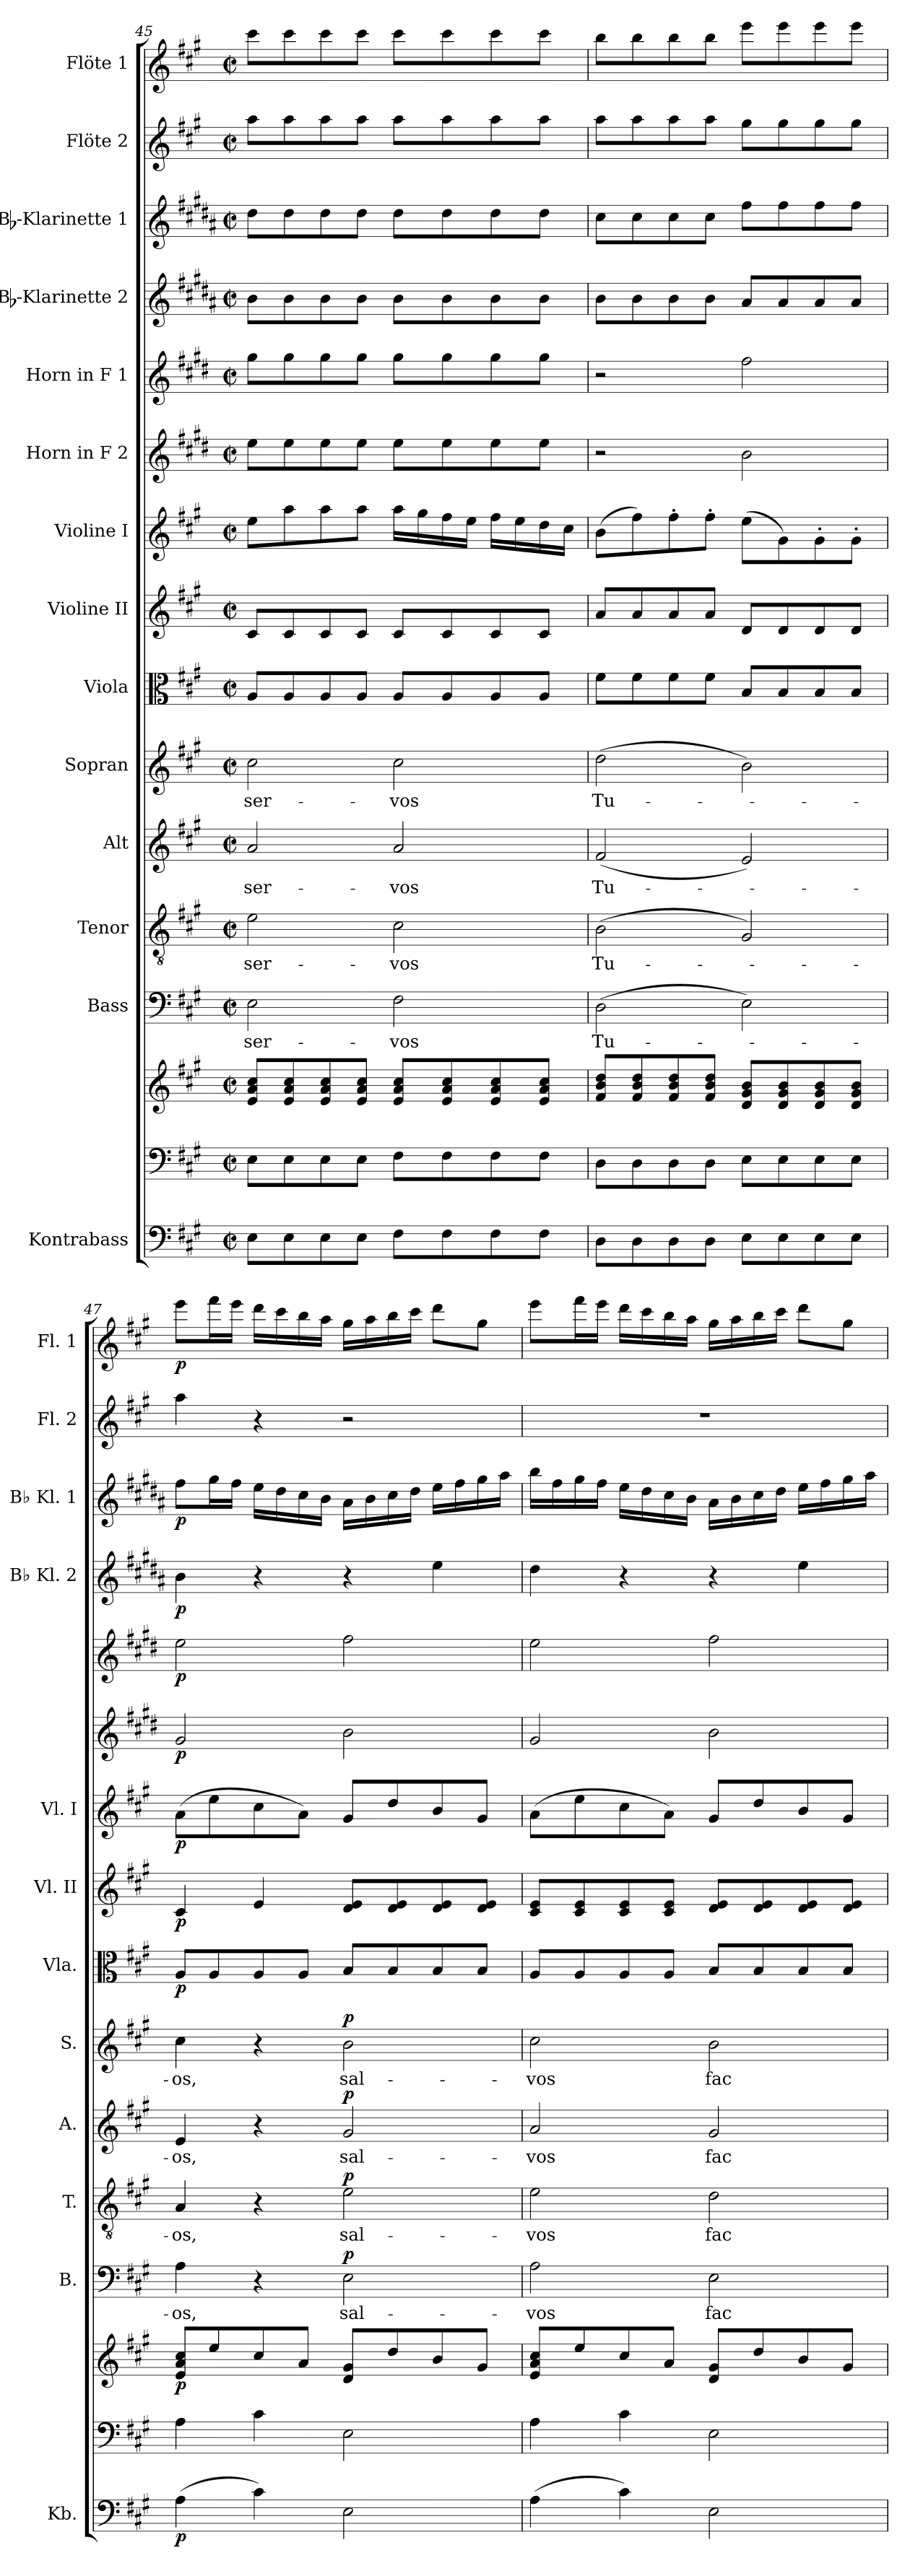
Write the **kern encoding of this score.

**kern	**dynam	**kern	**kern	**dynam	**kern	**text	**dynam	**kern	**text	**dynam	**kern	**text	**dynam	**kern	**text	**dynam	**kern	**dynam	**kern	**dynam	**kern	**dynam	**kern	**dynam	**kern	**dynam	**kern	**dynam	**kern	**dynam	**kern	**kern	**dynam
*part15	*part15	*part14	*part14	*part14	*part13	*part13	*part13	*part12	*part12	*part12	*part11	*part11	*part11	*part10	*part10	*part10	*part9	*part9	*part8	*part8	*part7	*part7	*part6	*part6	*part5	*part5	*part4	*part4	*part3	*part3	*part2	*part1	*part1
*staff16	*staff16	*staff15	*staff14	*staff14/15	*staff13	*staff13	*staff13	*staff12	*staff12	*staff12	*staff11	*staff11	*staff11	*staff10	*staff10	*staff10	*staff9	*staff9	*staff8	*staff8	*staff7	*staff7	*staff6	*staff6	*staff5	*staff5	*staff4	*staff4	*staff3	*staff3	*staff2	*staff1	*staff1
*I"Kontrabass	*	*	*	*	*I"Bass	*	*	*I"Tenor	*	*	*I"Alt	*	*	*I"Sopran	*	*	*I"Viola	*	*I"Violine II	*	*I"Violine I	*	*I"Horn in F 2	*	*I"Horn in F 1	*	*I"Bb-Klarinette 2	*	*I"Bb-Klarinette 1	*	*I"Flöte 2	*I"Flöte 1	*
*I'Kb.	*	*	*	*	*I'B.	*	*	*I'T.	*	*	*I'A.	*	*	*I'S.	*	*	*I'Vla.	*	*I'Vl. II	*	*I'Vl. I	*	*	*	*	*	*I'Bb Kl. 2	*	*I'Bb Kl. 1	*	*I'Fl. 2	*I'Fl. 1	*
*clefF4	*	*clefF4	*clefG2	*	*clefF4	*	*	*clefGv2	*	*	*clefG2	*	*	*clefG2	*	*	*clefC3	*	*clefG2	*	*clefG2	*	*clefG2	*	*clefG2	*	*clefG2	*	*clefG2	*	*clefG2	*clefG2	*
*ITrd7c12	*	*	*	*	*	*	*	*	*	*	*	*	*	*	*	*	*	*	*	*	*	*	*ITrd4c7	*	*ITrd4c7	*	*ITrd1c2	*	*ITrd1c2	*	*	*	*
*k[f#c#g#]	*	*k[f#c#g#]	*k[f#c#g#]	*	*k[f#c#g#]	*	*	*k[f#c#g#]	*	*	*k[f#c#g#]	*	*	*k[f#c#g#]	*	*	*k[f#c#g#]	*	*k[f#c#g#]	*	*k[f#c#g#]	*	*k[f#c#g#]	*	*k[f#c#g#]	*	*k[f#c#g#]	*	*k[f#c#g#]	*	*k[f#c#g#]	*k[f#c#g#]	*
*A:	*	*A:	*A:	*	*A:	*	*	*A:	*	*	*A:	*	*	*A:	*	*	*A:	*	*A:	*	*A:	*	*A:	*	*A:	*	*A:	*	*A:	*	*A:	*A:	*
*M2/2	*	*M2/2	*M2/2	*	*M2/2	*	*	*M2/2	*	*	*M2/2	*	*	*M2/2	*	*	*M2/2	*	*M2/2	*	*M2/2	*	*M2/2	*	*M2/2	*	*M2/2	*	*M2/2	*	*M2/2	*M2/2	*
*met(c|)	*	*met(c|)	*met(c|)	*	*met(c|)	*	*	*met(c|)	*	*	*met(c|)	*	*	*met(c|)	*	*	*met(c|)	*	*met(c|)	*	*met(c|)	*	*met(c|)	*	*met(c|)	*	*met(c|)	*	*met(c|)	*	*met(c|)	*met(c|)	*
=45	=45	=45	=45	=45	=45	=45	=45	=45	=45	=45	=45	=45	=45	=45	=45	=45	=45	=45	=45	=45	=45	=45	=45	=45	=45	=45	=45	=45	=45	=45	=45	=45	=45
!	!	!	!	!	!	!LO:LY:b	!	!	!LO:LY:b	!	!	!LO:LY:b	!	!	!LO:LY:b	!	!	!	!	!	!	!	!	!	!	!	!	!	!	!	!	!	!
8EE\L	.	8E\L	8e/ 8a/ 8cc#/L	.	2E\	ser-	.	2e\	ser-	.	2a/	ser-	.	2cc#\	ser-	.	8A/L	.	8c#/L	.	8ee\L	.	8a\L	.	8cc#\L	.	8a\L	.	8cc#\L	.	8aa\L	8ccc#\L	.
8EE\	.	8E\	8e/ 8a/ 8cc#/	.	.	.	.	.	.	.	.	.	.	.	.	.	8A/	.	8c#/	.	8aa\	.	8a\	.	8cc#\	.	8a\	.	8cc#\	.	8aa\	8ccc#\	.
8EE\	.	8E\	8e/ 8a/ 8cc#/	.	.	.	.	.	.	.	.	.	.	.	.	.	8A/	.	8c#/	.	8aa\	.	8a\	.	8cc#\	.	8a\	.	8cc#\	.	8aa\	8ccc#\	.
8EE\J	.	8E\J	8e/ 8a/ 8cc#/J	.	.	.	.	.	.	.	.	.	.	.	.	.	8A/J	.	8c#/J	.	8aa\J	.	8a\J	.	8cc#\J	.	8a\J	.	8cc#\J	.	8aa\J	8ccc#\J	.
!	!	!	!	!	!	!LO:LY:b	!	!	!LO:LY:b	!	!	!LO:LY:b	!	!	!LO:LY:b	!	!	!	!	!	!	!	!	!	!	!	!	!	!	!	!	!	!
8FF#\L	.	8F#\L	8e/ 8a/ 8cc#/L	.	2F#\	-vos	.	2c#\	-vos	.	2a/	-vos	.	2cc#\	-vos	.	8A/L	.	8c#/L	.	16aa\LL	.	8a\L	.	8cc#\L	.	8a\L	.	8cc#\L	.	8aa\L	8ccc#\L	.
.	.	.	.	.	.	.	.	.	.	.	.	.	.	.	.	.	.	.	.	.	16gg#\	.	.	.	.	.	.	.	.	.	.	.	.
8FF#\	.	8F#\	8e/ 8a/ 8cc#/	.	.	.	.	.	.	.	.	.	.	.	.	.	8A/	.	8c#/	.	16ff#\	.	8a\	.	8cc#\	.	8a\	.	8cc#\	.	8aa\	8ccc#\	.
.	.	.	.	.	.	.	.	.	.	.	.	.	.	.	.	.	.	.	.	.	16ee\JJ	.	.	.	.	.	.	.	.	.	.	.	.
8FF#\	.	8F#\	8e/ 8a/ 8cc#/	.	.	.	.	.	.	.	.	.	.	.	.	.	8A/	.	8c#/	.	16ff#\LL	.	8a\	.	8cc#\	.	8a\	.	8cc#\	.	8aa\	8ccc#\	.
.	.	.	.	.	.	.	.	.	.	.	.	.	.	.	.	.	.	.	.	.	16ee\	.	.	.	.	.	.	.	.	.	.	.	.
8FF#\J	.	8F#\J	8e/ 8a/ 8cc#/J	.	.	.	.	.	.	.	.	.	.	.	.	.	8A/J	.	8c#/J	.	16dd\	.	8a\J	.	8cc#\J	.	8a\J	.	8cc#\J	.	8aa\J	8ccc#\J	.
.	.	.	.	.	.	.	.	.	.	.	.	.	.	.	.	.	.	.	.	.	16cc#\JJ	.	.	.	.	.	.	.	.	.	.	.	.
=46	=46	=46	=46	=46	=46	=46	=46	=46	=46	=46	=46	=46	=46	=46	=46	=46	=46	=46	=46	=46	=46	=46	=46	=46	=46	=46	=46	=46	=46	=46	=46	=46	=46
!	!	!	!	!	!	!LO:LY:b	!	!	!LO:LY:b	!	!	!LO:LY:b	!	!	!LO:LY:b	!	!	!	!	!	!	!	!	!	!	!	!	!	!	!	!	!	!
8DD\L	.	8D\L	8f#/ 8b/ 8dd/L	.	(>2D\	Tu-	.	(>2B\	Tu-	.	(<2f#/	Tu-	.	(>2dd\	Tu-	.	8f#\L	.	8a/L	.	(>8b\L	.	2r	.	2r	.	8a\L	.	8b\L	.	8aa\L	8bb\L	.
8DD\	.	8D\	8f#/ 8b/ 8dd/	.	.	.	.	.	.	.	.	.	.	.	.	.	8f#\	.	8a/	.	8ff#\)	.	.	.	.	.	8a\	.	8b\	.	8aa\	8bb\	.
8DD\	.	8D\	8f#/ 8b/ 8dd/	.	.	.	.	.	.	.	.	.	.	.	.	.	8f#\	.	8a/	.	8ff#'>\	.	.	.	.	.	8a\	.	8b\	.	8aa\	8bb\	.
8DD\J	.	8D\J	8f#/ 8b/ 8dd/J	.	.	.	.	.	.	.	.	.	.	.	.	.	8f#\J	.	8a/J	.	8ff#'>\J	.	.	.	.	.	8a\J	.	8b\J	.	8aa\J	8bb\J	.
8EE\L	.	8E\L	8d/ 8g#/ 8b/L	.	2E\)	.	.	2G#/)	.	.	2e/)	.	.	2b\)	.	.	8B/L	.	8d/L	.	(>8ee\L	.	2e\	.	2b\	.	8g#/L	.	8ee\L	.	8gg#\L	8eee\L	.
8EE\	.	8E\	8d/ 8g#/ 8b/	.	.	.	.	.	.	.	.	.	.	.	.	.	8B/	.	8d/	.	8g#\)	.	.	.	.	.	8g#/	.	8ee\	.	8gg#\	8eee\	.
8EE\	.	8E\	8d/ 8g#/ 8b/	.	.	.	.	.	.	.	.	.	.	.	.	.	8B/	.	8d/	.	8g#'>\	.	.	.	.	.	8g#/	.	8ee\	.	8gg#\	8eee\	.
8EE\J	.	8E\J	8d/ 8g#/ 8b/J	.	.	.	.	.	.	.	.	.	.	.	.	.	8B/J	.	8d/J	.	8g#'>\J	.	.	.	.	.	8g#/J	.	8ee\J	.	8gg#\J	8eee\J	.
=47	=47	=47	=47	=47	=47	=47	=47	=47	=47	=47	=47	=47	=47	=47	=47	=47	=47	=47	=47	=47	=47	=47	=47	=47	=47	=47	=47	=47	=47	=47	=47	=47	=47
!	!LO:DY:b	!	!	!LO:DY:b	!	!LO:LY:b	!	!	!LO:LY:b	!	!	!LO:LY:b	!	!	!LO:LY:b	!	!	!LO:DY:b	!	!LO:DY:b	!	!LO:DY:b	!	!LO:DY:b	!	!LO:DY:b	!	!LO:DY:b	!	!LO:DY:b	!	!	!LO:DY:b
(>4AA\	p	4A\	8e/ 8a/ 8cc#/L	p	4A\	-os,	.	4A/	-os,	.	4e/	-os,	.	4cc#\	-os,	.	8A/L	p	4c#/	p	(>8a\L	p	2c#/	p	2a\	p	4a\	p	8ee\L	p	4aa\	8eee\L	p
.	.	.	8ee/	.	.	.	.	.	.	.	.	.	.	.	.	.	8A/	.	.	.	8ee\	.	.	.	.	.	.	.	16ff#\L	.	.	16fff#\L	.
.	.	.	.	.	.	.	.	.	.	.	.	.	.	.	.	.	.	.	.	.	.	.	.	.	.	.	.	.	16ee\JJ	.	.	16eee\JJ	.
4C#\)	.	4c#\	8cc#/	.	4r	.	.	4r	.	.	4r	.	.	4r	.	.	8A/	.	4e/	.	8cc#\	.	.	.	.	.	4r	.	16dd\LL	.	4r	16ddd\LL	.
.	.	.	.	.	.	.	.	.	.	.	.	.	.	.	.	.	.	.	.	.	.	.	.	.	.	.	.	.	16cc#\	.	.	16ccc#\	.
.	.	.	8a/J	.	.	.	.	.	.	.	.	.	.	.	.	.	8A/J	.	.	.	8a\J)	.	.	.	.	.	.	.	16b\	.	.	16bb\	.
.	.	.	.	.	.	.	.	.	.	.	.	.	.	.	.	.	.	.	.	.	.	.	.	.	.	.	.	.	16a\JJ	.	.	16aa\JJ	.
!	!	!	!	!	!	!LO:LY:b	!LO:DY:a	!	!LO:LY:b	!LO:DY:a	!	!LO:LY:b	!LO:DY:a	!	!LO:LY:b	!LO:DY:a	!	!	!	!	!	!	!	!	!	!	!	!	!	!	!	!	!
2EE\	.	2E\	8d/ 8g#/L	.	2E\	sal-	p	2e\	sal-	p	2g#/	sal-	p	2b\	sal-	p	8B/L	.	8d/ 8e/L	.	8g#/L	.	2e\	.	2b\	.	4r	.	16g#\LL	.	2r	16gg#\LL	.
.	.	.	.	.	.	.	.	.	.	.	.	.	.	.	.	.	.	.	.	.	.	.	.	.	.	.	.	.	16a\	.	.	16aa\	.
.	.	.	8dd/	.	.	.	.	.	.	.	.	.	.	.	.	.	8B/	.	8d/ 8e/	.	8dd/	.	.	.	.	.	.	.	16b\	.	.	16bb\	.
.	.	.	.	.	.	.	.	.	.	.	.	.	.	.	.	.	.	.	.	.	.	.	.	.	.	.	.	.	16cc#\JJ	.	.	16ccc#\JJ	.
.	.	.	8b/	.	.	.	.	.	.	.	.	.	.	.	.	.	8B/	.	8d/ 8e/	.	8b/	.	.	.	.	.	4dd\	.	16dd\LL	.	.	8ddd\L	.
.	.	.	.	.	.	.	.	.	.	.	.	.	.	.	.	.	.	.	.	.	.	.	.	.	.	.	.	.	16ee\	.	.	.	.
.	.	.	8g#/J	.	.	.	.	.	.	.	.	.	.	.	.	.	8B/J	.	8d/ 8e/J	.	8g#/J	.	.	.	.	.	.	.	16ff#\	.	.	8gg#\J	.
.	.	.	.	.	.	.	.	.	.	.	.	.	.	.	.	.	.	.	.	.	.	.	.	.	.	.	.	.	16gg#\JJ	.	.	.	.
=48	=48	=48	=48	=48	=48	=48	=48	=48	=48	=48	=48	=48	=48	=48	=48	=48	=48	=48	=48	=48	=48	=48	=48	=48	=48	=48	=48	=48	=48	=48	=48	=48	=48
!	!	!	!	!	!	!LO:LY:b	!	!	!LO:LY:b	!	!	!LO:LY:b	!	!	!LO:LY:b	!	!	!	!	!	!	!	!	!	!	!	!	!	!	!	!	!	!
(>4AA\	.	4A\	8e/ 8a/ 8cc#/L	.	2A\	-vos	.	2e\	-vos	.	2a/	-vos	.	2cc#\	-vos	.	8A/L	.	8c#/ 8e/L	.	(>8a\L	.	2c#/	.	2a\	.	4cc#\	.	16aa\LL	.	1r	8eee\L	.
.	.	.	.	.	.	.	.	.	.	.	.	.	.	.	.	.	.	.	.	.	.	.	.	.	.	.	.	.	16ee\	.	.	.	.
.	.	.	8ee/	.	.	.	.	.	.	.	.	.	.	.	.	.	8A/	.	8c#/ 8e/	.	8ee\	.	.	.	.	.	.	.	16ff#\	.	.	16fff#\L	.
.	.	.	.	.	.	.	.	.	.	.	.	.	.	.	.	.	.	.	.	.	.	.	.	.	.	.	.	.	16ee\JJ	.	.	16eee\JJ	.
4C#\)	.	4c#\	8cc#/	.	.	.	.	.	.	.	.	.	.	.	.	.	8A/	.	8c#/ 8e/	.	8cc#\	.	.	.	.	.	4r	.	16dd\LL	.	.	16ddd\LL	.
.	.	.	.	.	.	.	.	.	.	.	.	.	.	.	.	.	.	.	.	.	.	.	.	.	.	.	.	.	16cc#\	.	.	16ccc#\	.
.	.	.	8a/J	.	.	.	.	.	.	.	.	.	.	.	.	.	8A/J	.	8c#/ 8e/J	.	8a\J)	.	.	.	.	.	.	.	16b\	.	.	16bb\	.
.	.	.	.	.	.	.	.	.	.	.	.	.	.	.	.	.	.	.	.	.	.	.	.	.	.	.	.	.	16a\JJ	.	.	16aa\JJ	.
!	!	!	!	!	!	!LO:LY:b	!	!	!LO:LY:b	!	!	!LO:LY:b	!	!	!LO:LY:b	!	!	!	!	!	!	!	!	!	!	!	!	!	!	!	!	!	!
2EE\	.	2E\	8d/ 8g#/L	.	2E\	fac	.	2d\	fac	.	2g#/	fac	.	2b\	fac	.	8B/L	.	8d/ 8e/L	.	8g#/L	.	2e\	.	2b\	.	4r	.	16g#\LL	.	.	16gg#\LL	.
.	.	.	.	.	.	.	.	.	.	.	.	.	.	.	.	.	.	.	.	.	.	.	.	.	.	.	.	.	16a\	.	.	16aa\	.
.	.	.	8dd/	.	.	.	.	.	.	.	.	.	.	.	.	.	8B/	.	8d/ 8e/	.	8dd/	.	.	.	.	.	.	.	16b\	.	.	16bb\	.
.	.	.	.	.	.	.	.	.	.	.	.	.	.	.	.	.	.	.	.	.	.	.	.	.	.	.	.	.	16cc#\JJ	.	.	16ccc#\JJ	.
.	.	.	8b/	.	.	.	.	.	.	.	.	.	.	.	.	.	8B/	.	8d/ 8e/	.	8b/	.	.	.	.	.	4dd\	.	16dd\LL	.	.	8ddd\L	.
.	.	.	.	.	.	.	.	.	.	.	.	.	.	.	.	.	.	.	.	.	.	.	.	.	.	.	.	.	16ee\	.	.	.	.
.	.	.	8g#/J	.	.	.	.	.	.	.	.	.	.	.	.	.	8B/J	.	8d/ 8e/J	.	8g#/J	.	.	.	.	.	.	.	16ff#\	.	.	8gg#\J	.
.	.	.	.	.	.	.	.	.	.	.	.	.	.	.	.	.	.	.	.	.	.	.	.	.	.	.	.	.	16gg#\JJ	.	.	.	.
=	=	=	=	=	=	=	=	=	=	=	=	=	=	=	=	=	=	=	=	=	=	=	=	=	=	=	=	=	=	=	=	=	=
*-	*-	*-	*-	*-	*-	*-	*-	*-	*-	*-	*-	*-	*-	*-	*-	*-	*-	*-	*-	*-	*-	*-	*-	*-	*-	*-	*-	*-	*-	*-	*-	*-	*-
